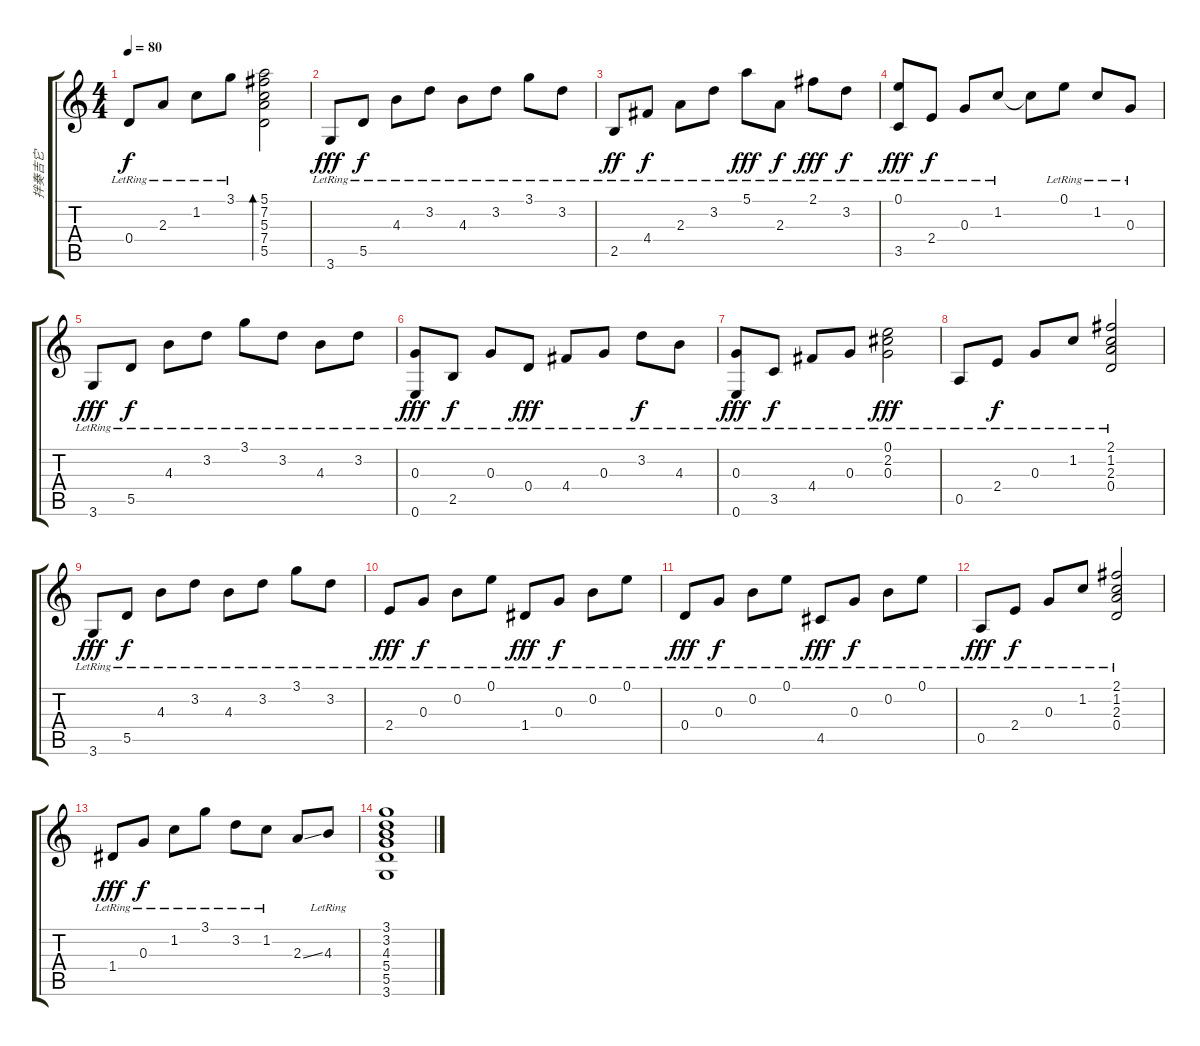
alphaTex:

\track ("拌奏吉它" "拌奏吉它") {instrument acousticguitarnylon}
\staff {score tabs}
\tuning (E4 B3 G3 D3 A2 E2) {hide}
\ts (4 4)
\tempo 80
\clef g2
\ks c
0.4{lr}.8{dy f} 2.3{lr}.8 1.2{lr}.8 3.1{lr}.8 (5.1 7.2 5.3 7.4 5.5).2{bd 240} |
3.6{lr}.8{dy fff} 5.5{lr}.8{dy f} 4.3{lr}.8 3.2{lr}.8 4.3{lr}.8 3.2{lr}.8 3.1{lr}.8 3.2{lr}.8 |
2.5{lr}.8{dy ff} 4.4{lr}.8{dy f} 2.3{lr}.8 3.2{lr}.8 5.1{lr}.8{dy fff} 2.3{lr}.8{dy f} 2.1{lr}.8{dy fff} 3.2{lr}.8{dy f} |
(0.1{lr} 3.5{lr}).8{dy fff} 2.4{lr}.8{dy f} 0.3{lr}.8 1.2{lr}.8 1.2{t}.8 0.1{lr}.8 1.2{lr}.8 0.3{lr}.8 |
3.6{lr}.8{dy fff} 5.5{lr}.8{dy f} 4.3{lr}.8 3.2{lr}.8 3.1{lr}.8 3.2{lr}.8 4.3{lr}.8 3.2{lr}.8 |
(0.3{lr} 0.6{lr}).8{dy fff} 2.5{lr}.8{dy f} 0.3{lr}.8 0.4{lr}.8{dy fff} 4.4{lr}.8 0.3{lr}.8 3.2{lr}.8{dy f} 4.3{lr}.8 |
(0.3{lr} 0.6{lr}).8{dy fff} 3.5{lr}.8{dy f} 4.4{lr}.8 0.3{lr}.8 (0.1{lr} 2.2{lr} 0.3{lr}).2{dy fff} |
0.5{lr}.8 2.4{lr}.8{dy f} 0.3{lr}.8 1.2{lr}.8 (2.1{lr} 1.2{lr} 2.3{lr} 0.4{lr}).2 |
3.6{lr}.8{dy fff} 5.5{lr}.8{dy f} 4.3{lr}.8 3.2{lr}.8 4.3{lr}.8 3.2{lr}.8 3.1{lr}.8 3.2{lr}.8 |
2.4{lr}.8{dy fff} 0.3{lr}.8{dy f} 0.2{lr}.8 0.1{lr}.8 1.4{lr}.8{dy fff} 0.3{lr}.8{dy f} 0.2{lr}.8 0.1{lr}.8 |
0.4{lr}.8{dy fff} 0.3{lr}.8{dy f} 0.2{lr}.8 0.1{lr}.8 4.5{lr}.8{dy fff} 0.3{lr}.8{dy f} 0.2{lr}.8 0.1{lr}.8 |
0.5{lr}.8{dy fff} 2.4{lr}.8{dy f} 0.3{lr}.8 1.2{lr}.8 (2.1{lr} 1.2{lr} 2.3{lr} 0.4{lr}).2 |
1.4{lr}.8{dy fff} 0.3{lr}.8{dy f} 1.2{lr}.8 3.1{lr}.8 3.2{lr}.8 1.2{lr}.8 2.3{ss}.8 4.3{lr}.8 |
(3.1 3.2 4.3 5.4 5.5 3.6).1
